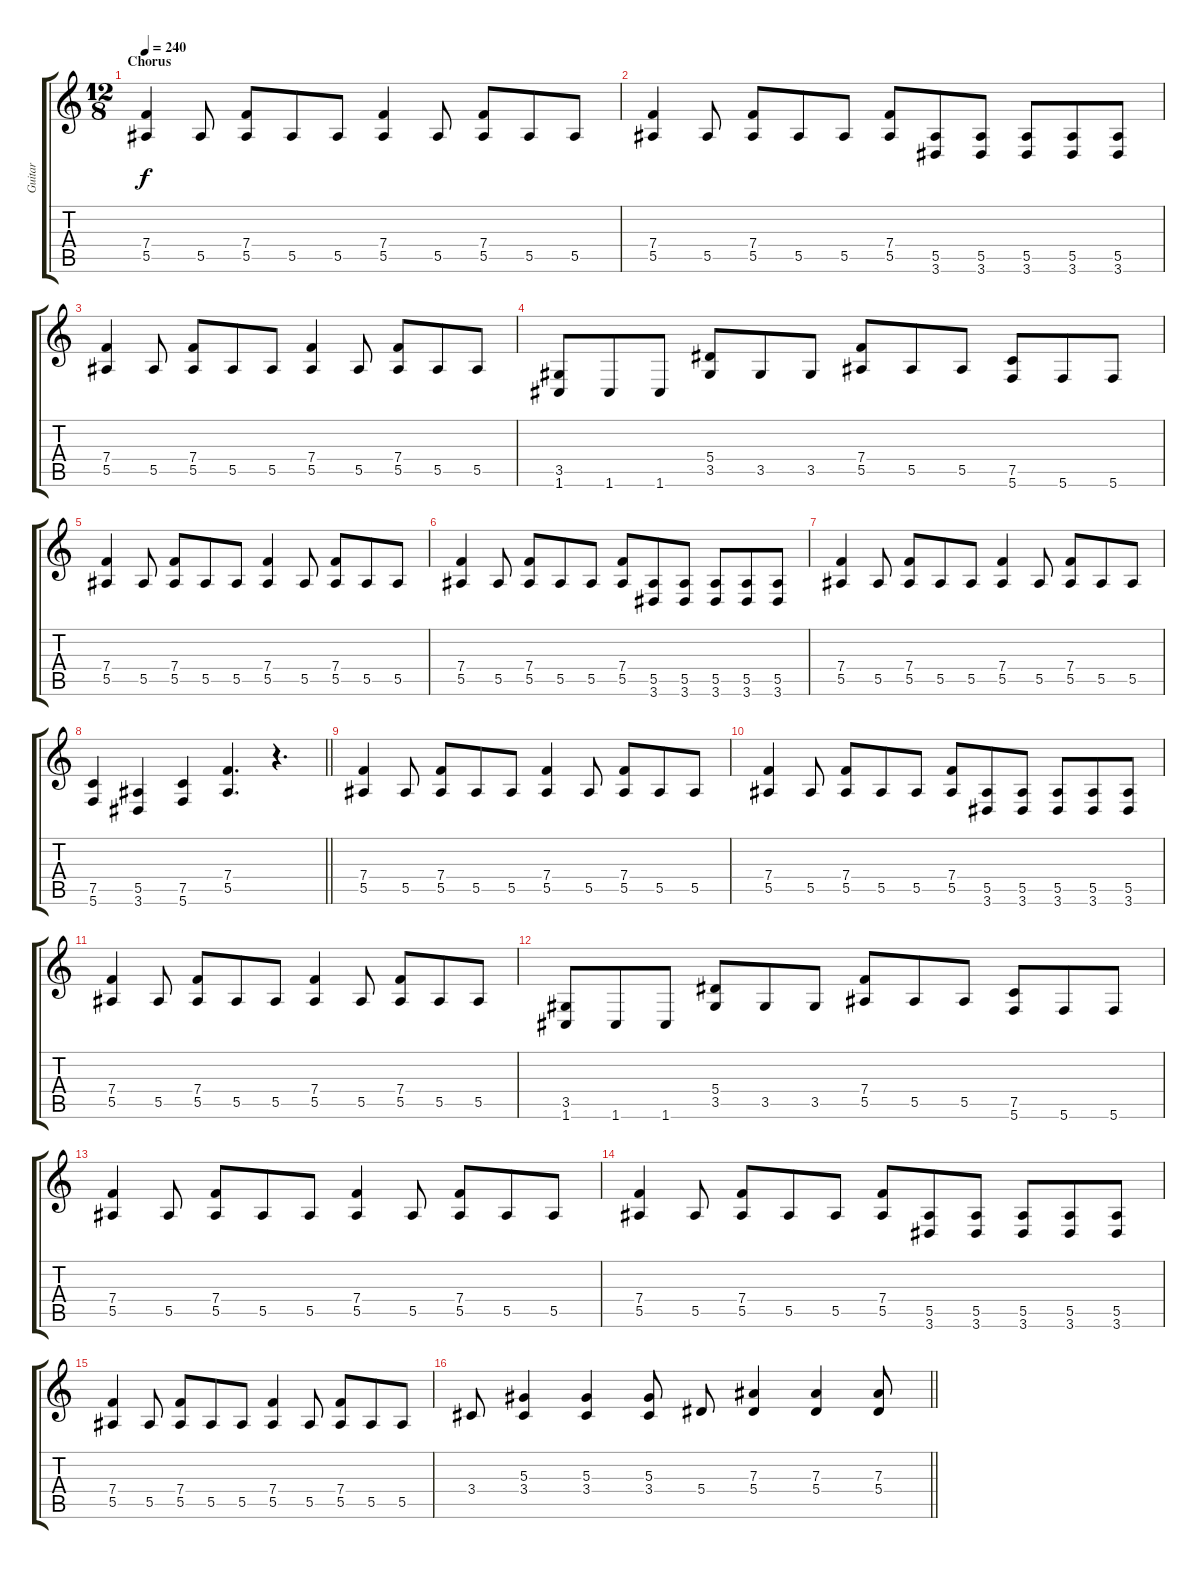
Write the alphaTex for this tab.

\track ("Guitar" "Guitar") {instrument distortionguitar}
\staff {score tabs}
\tuning (C4 G3 Eb3 Bb2 F2 C2) {hide}
\ts (12 8)
\section ("" "Chorus")
\tempo 240
\clef g2
\ks c
(7.4 5.5).4{dy f} 5.5.8 (7.4 5.5).8 5.5.8 5.5.8 (7.4 5.5).4 5.5.8 (7.4 5.5).8 5.5.8 5.5.8 |
(7.4 5.5).4 5.5.8 (7.4 5.5).8 5.5.8 5.5.8 (7.4 5.5).8 (5.5 3.6).8 (5.5 3.6).8 (5.5 3.6).8 (5.5 3.6).8 (5.5 3.6).8 |
(7.4 5.5).4 5.5.8 (7.4 5.5).8 5.5.8 5.5.8 (7.4 5.5).4 5.5.8 (7.4 5.5).8 5.5.8 5.5.8 |
(3.5 1.6).8 1.6.8 1.6.8 (5.4 3.5).8 3.5.8 3.5.8 (7.4 5.5).8 5.5.8 5.5.8 (7.5 5.6).8 5.6.8 5.6.8 |
(7.4 5.5).4 5.5.8 (7.4 5.5).8 5.5.8 5.5.8 (7.4 5.5).4 5.5.8 (7.4 5.5).8 5.5.8 5.5.8 |
(7.4 5.5).4 5.5.8 (7.4 5.5).8 5.5.8 5.5.8 (7.4 5.5).8 (5.5 3.6).8 (5.5 3.6).8 (5.5 3.6).8 (5.5 3.6).8 (5.5 3.6).8 |
(7.4 5.5).4 5.5.8 (7.4 5.5).8 5.5.8 5.5.8 (7.4 5.5).4 5.5.8 (7.4 5.5).8 5.5.8 5.5.8 |
\barLineRight lightlight
(7.5 5.6).4 (5.5 3.6).4 (7.5 5.6).4 (7.4 5.5).4{d} r.4{d} |
(7.4 5.5).4 5.5.8 (7.4 5.5).8 5.5.8 5.5.8 (7.4 5.5).4 5.5.8 (7.4 5.5).8 5.5.8 5.5.8 |
(7.4 5.5).4 5.5.8 (7.4 5.5).8 5.5.8 5.5.8 (7.4 5.5).8 (5.5 3.6).8 (5.5 3.6).8 (5.5 3.6).8 (5.5 3.6).8 (5.5 3.6).8 |
(7.4 5.5).4 5.5.8 (7.4 5.5).8 5.5.8 5.5.8 (7.4 5.5).4 5.5.8 (7.4 5.5).8 5.5.8 5.5.8 |
(3.5 1.6).8 1.6.8 1.6.8 (5.4 3.5).8 3.5.8 3.5.8 (7.4 5.5).8 5.5.8 5.5.8 (7.5 5.6).8 5.6.8 5.6.8 |
(7.4 5.5).4 5.5.8 (7.4 5.5).8 5.5.8 5.5.8 (7.4 5.5).4 5.5.8 (7.4 5.5).8 5.5.8 5.5.8 |
(7.4 5.5).4 5.5.8 (7.4 5.5).8 5.5.8 5.5.8 (7.4 5.5).8 (5.5 3.6).8 (5.5 3.6).8 (5.5 3.6).8 (5.5 3.6).8 (5.5 3.6).8 |
(7.4 5.5).4 5.5.8 (7.4 5.5).8 5.5.8 5.5.8 (7.4 5.5).4 5.5.8 (7.4 5.5).8 5.5.8 5.5.8 |
\barLineRight lightlight
3.4.8 (5.3 3.4).4 (5.3 3.4).4 (5.3 3.4).8 5.4.8 (7.3 5.4).4 (7.3 5.4).4 (7.3 5.4).8
